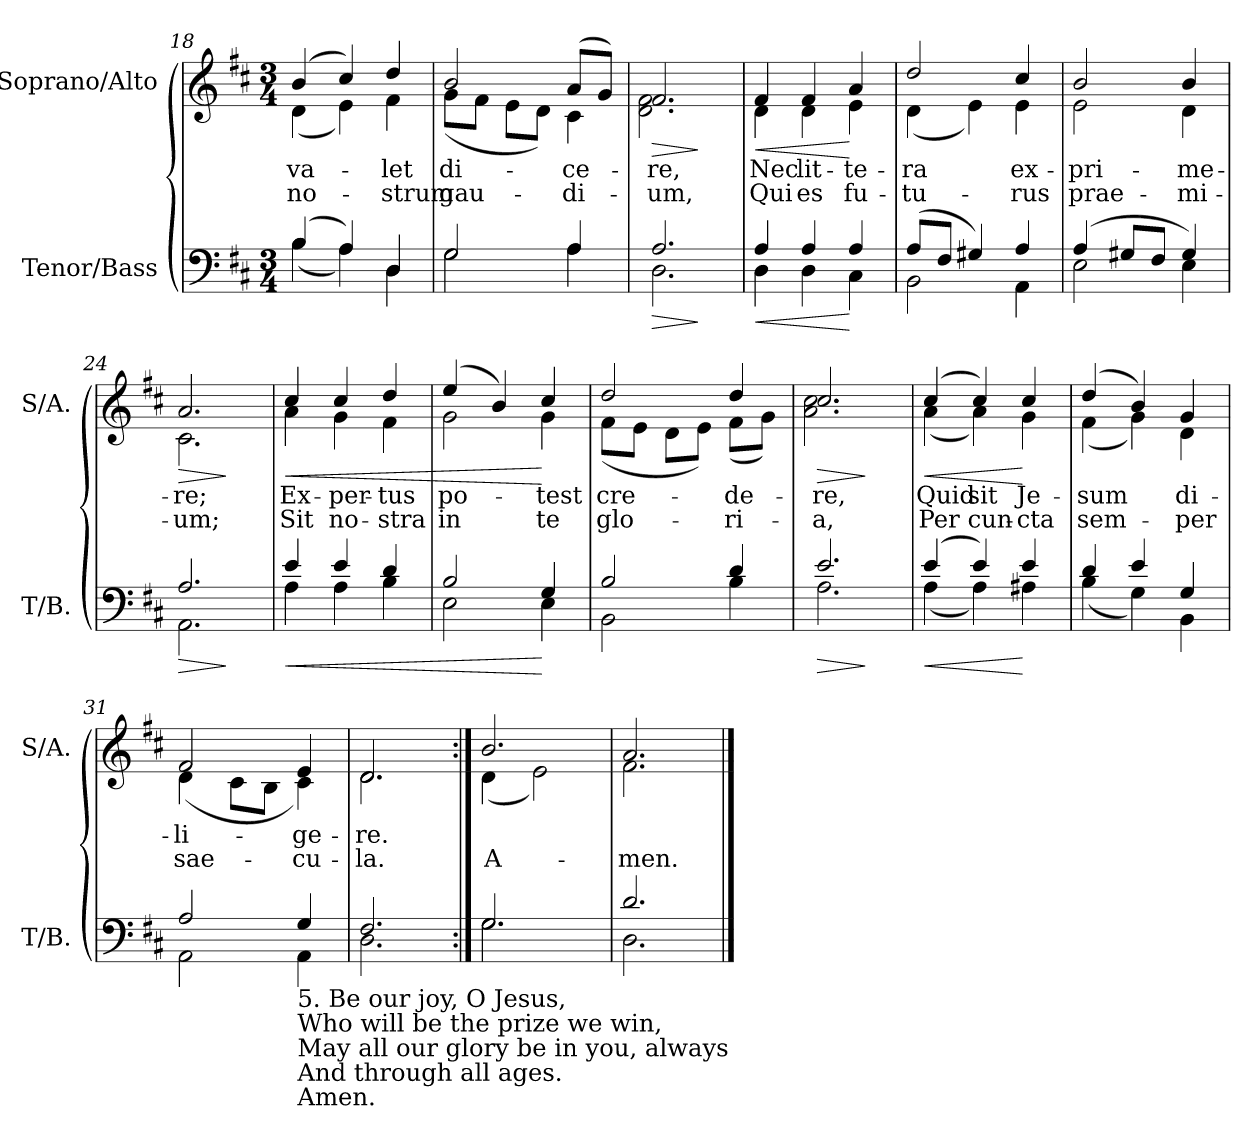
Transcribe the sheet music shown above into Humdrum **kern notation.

**kern	**dynam	**kern	**text	**text	**dynam
*part2	*part2	*part1	*part1	*part1	*part1
*staff2	*staff2	*staff1	*staff1	*staff1	*staff1
*I"Tenor/Bass	*	*I"Soprano/Alto	*	*	*
*I'T/B.	*	*I'S/A.	*	*	*
*clefF4	*	*clefG2	*	*	*
*k[f#c#]	*	*k[f#c#]	*	*	*
*M3/4	*	*M3/4	*	*	*
=18	=18	=18	=18	=18	=18
*^	*	*	*	*	*
!	!	!	!	!LO:LY:b	!LO:LY:b	!
*	*	*	*^	*	*	*
(>4B/	(<4B\	.	(>4b/	(<4d\	va-	no-	.
4A/)	4A\)	.	4cc#/)	4e\)	.	.	.
!	!	!	!	!	!LO:LY:b	!LO:LY:b	!
4D/	4D\	.	4dd/	4f#\	-let	-strum	.
=19	=19	=19	=19	=19	=19	=19	=19
!	!	!	!	!	!LO:LY:b	!LO:LY:b	!
2G/	2G\	.	2b/	(<8g\L	di-	gau-	.
.	.	.	.	8f#\J	.	.	.
.	.	.	.	8e\L	.	.	.
.	.	.	.	8d\J)	.	.	.
!	!	!	!	!	!LO:LY:b	!LO:LY:b	!
4A/	4A\	.	(>8a/L	4c#\	-ce-	-di-	.
.	.	.	8g/J)	.	.	.	.
=20	=20	=20	=20	=20	=20	=20	=20
!	!	!LO:HP:b	!	!	!LO:LY:b	!LO:LY:b	!LO:HP:b
2.A/	2.D\	>	2.f#/	2.d\ 2.f#\	-re,	-um,	>
*v	*v	*	*	*	*	*	*
*	*	*v	*v	*	*	*
.	]	.	.	.	]
=21	=21	=21	=21	=21	=21
!	!LO:HP:b	!	!LO:LY:b	!LO:LY:b	!LO:HP:b
*^	*	*^	*	*	*
4A/	4D\	<	4f#/	4d\	Nec	Qui	<
!	!	!	!	!	!LO:LY:b	!LO:LY:b	!
4A/	4D\	.	4f#/	4d\	lit-	es	.
!	!	!	!	!	!LO:LY:b	!LO:LY:b	!
4A/	4C#\	[	4a/	4e\	-te-	fu-	[
=22	=22	=22	=22	=22	=22	=22	=22
!	!	!	!	!	!LO:LY:b	!LO:LY:b	!
(>8A/L	2BB\	.	2dd/	(<4d\	-ra	-tu-	.
8F#/J	.	.	.	.	.	.	.
4G#X/)	.	.	.	4e\)	.	.	.
!	!	!	!	!	!LO:LY:b	!LO:LY:b	!
4A/	4AA\	.	4cc#/	4e\	ex-	-rus	.
!!LO:LB:g=z	!!
=23	=23	=23	=23	=23	=23	=23	=23
!	!	!	!	!	!LO:LY:b	!LO:LY:b	!
(>4A/	2E\	.	2b/	2e\	-pri-	prae-	.
8G#X/L	.	.	.	.	.	.	.
8F#/J	.	.	.	.	.	.	.
!	!	!	!	!	!LO:LY:b	!LO:LY:b	!
4G#/)	4E\	.	4b/	4d\	-me-	-mi-	.
=24	=24	=24	=24	=24	=24	=24	=24
!	!	!LO:HP:b	!	!	!LO:LY:b	!LO:LY:b	!LO:HP:b
2.A/	2.AA\	>	2.a/	2.c#\	-re;	-um;	>
*v	*v	*	*	*	*	*	*
*	*	*v	*v	*	*	*
.	]	.	.	.	]
=25	=25	=25	=25	=25	=25
!	!LO:HP:b	!	!LO:LY:b	!LO:LY:b	!LO:HP:b
*^	*	*^	*	*	*
4e/	4A\	<	4cc#/	4a\	Ex-	Sit	<
!	!	!	!	!	!LO:LY:b	!LO:LY:b	!
4e/	4A\	.	4cc#/	4g\	-per-	no-	.
!	!	!	!	!	!LO:LY:b	!LO:LY:b	!
4d/	4B\	.	4dd/	4f#\	-tus	-stra	.
=26	=26	=26	=26	=26	=26	=26	=26
!	!	!	!	!	!LO:LY:b	!LO:LY:b	!
2B/	2E\	.	(>4ee/	2g\	po-	in	.
.	.	.	4b/)	.	.	.	.
!	!	!	!	!	!LO:LY:b	!LO:LY:b	!
4G/	4E\	[	4cc#/	4g\	-test	te	[
=27	=27	=27	=27	=27	=27	=27	=27
!	!	!	!	!	!LO:LY:b	!LO:LY:b	!
2B/	2BB\	.	2dd/	(>8f#\L	cre-	glo-	.
.	.	.	.	8e\J	.	.	.
.	.	.	.	8d\L	.	.	.
.	.	.	.	8e\J)	.	.	.
!	!	!	!	!	!LO:LY:b	!LO:LY:b	!
4d/	4B\	.	4dd/	(>8f#\L	-de-	-ri-	.
.	.	.	.	8g\J)	.	.	.
=28	=28	=28	=28	=28	=28	=28	=28
!	!	!LO:HP:b	!	!	!LO:LY:b	!LO:LY:b	!LO:HP:b
2.e/	2.A\	>	2.cc#/	2.a\ 2.cc#\	-re,	-a,	>
*v	*v	*	*	*	*	*	*
*	*	*v	*v	*	*	*
.	]	.	.	.	]
!!LO:LB:g=z
=29	=29	=29	=29	=29	=29
!LO:TX:b:t=4. Tongue has no power to describe	!	!	!	!	!
!LO:TX:b:t=Nor writings to express	!	!	!	!	!
!LO:TX:b:t=But only belief can know by experience	!	!	!	!	!
!LO:TX:b:t=What it is to love Jesus.	!	!	!	!	!
!	!LO:HP:b	!	!LO:LY:b	!LO:LY:b	!LO:HP:b
*^	*	*^	*	*	*
(>4e/	(<4A\	<	(>4cc#/	(<4a\	Quid	Per	<
!	!	!	!	!	!LO:LY:b	!LO:LY:b	!
4e/)	4A\)	.	4cc#/)	4a\)	sit	cun-	.
!	!	!	!	!	!LO:LY:b	!LO:LY:b	!
4e/	4A#X\	[	4cc#/	4g\	Je-	-cta	[
=30	=30	=30	=30	=30	=30	=30	=30
!	!	!	!	!	!LO:LY:b	!LO:LY:b	!
4d/	(<4B\	.	(>4dd/	(<4f#\	-sum	sem-	.
4e/	4G\)	.	4b/)	4g\)	.	.	.
!	!	!	!	!	!LO:LY:b	!LO:LY:b	!
4G/	4BB\	.	4g/	4d\	di-	-per	.
=31	=31	=31	=31	=31	=31	=31	=31
!	!	!	!	!	!LO:LY:b	!LO:LY:b	!
2A/	2AA\	.	2f#/	(<4d\	-li-	sae-	.
.	.	.	.	8c#\L	.	.	.
.	.	.	.	8B\J	.	.	.
!LO:TX:b:t=5. Be our joy, O Jesus,	!	!	!	!	!	!	!
!LO:TX:b:t=Who will be the prize we win,	!	!	!	!	!	!	!
!LO:TX:b:t=May all our glory be in you, always	!	!	!	!	!	!	!
!LO:TX:b:t=And through all ages.	!	!	!	!	!	!	!
!LO:TX:b:t=Amen.	!	!	!	!	!	!	!
!	!	!	!	!	!LO:LY:b	!LO:LY:b	!
4G/	4AA\	.	4e/	4c#\)	-ge-	-cu-	.
=32	=32	=32	=32	=32	=32	=32	=32
!	!	!	!	!	!LO:LY:b	!LO:LY:b	!
2.F#/	2.D\	.	2.d/	2.d\	-re.	-la.	.
=33:|!	=33:|!	=33:|!	=33:|!	=33:|!	=33:|!	=33:|!	=33:|!
!	!	!	!	!	!	!LO:LY:b	!
2.G/	2.G\	.	2.b/	(<4d\	.	A-	.
.	.	.	.	2e\)	.	.	.
=34	=34	=34	=34	=34	=34	=34	=34
!	!	!	!	!	!	!LO:LY:b	!
2.d/	2.D\	.	2.a/	2.f#\	.	-men.	.
*v	*v	*	*	*	*	*	*
*	*	*v	*v	*	*	*
==	==	==	==	==	==
*-	*-	*-	*-	*-	*-
